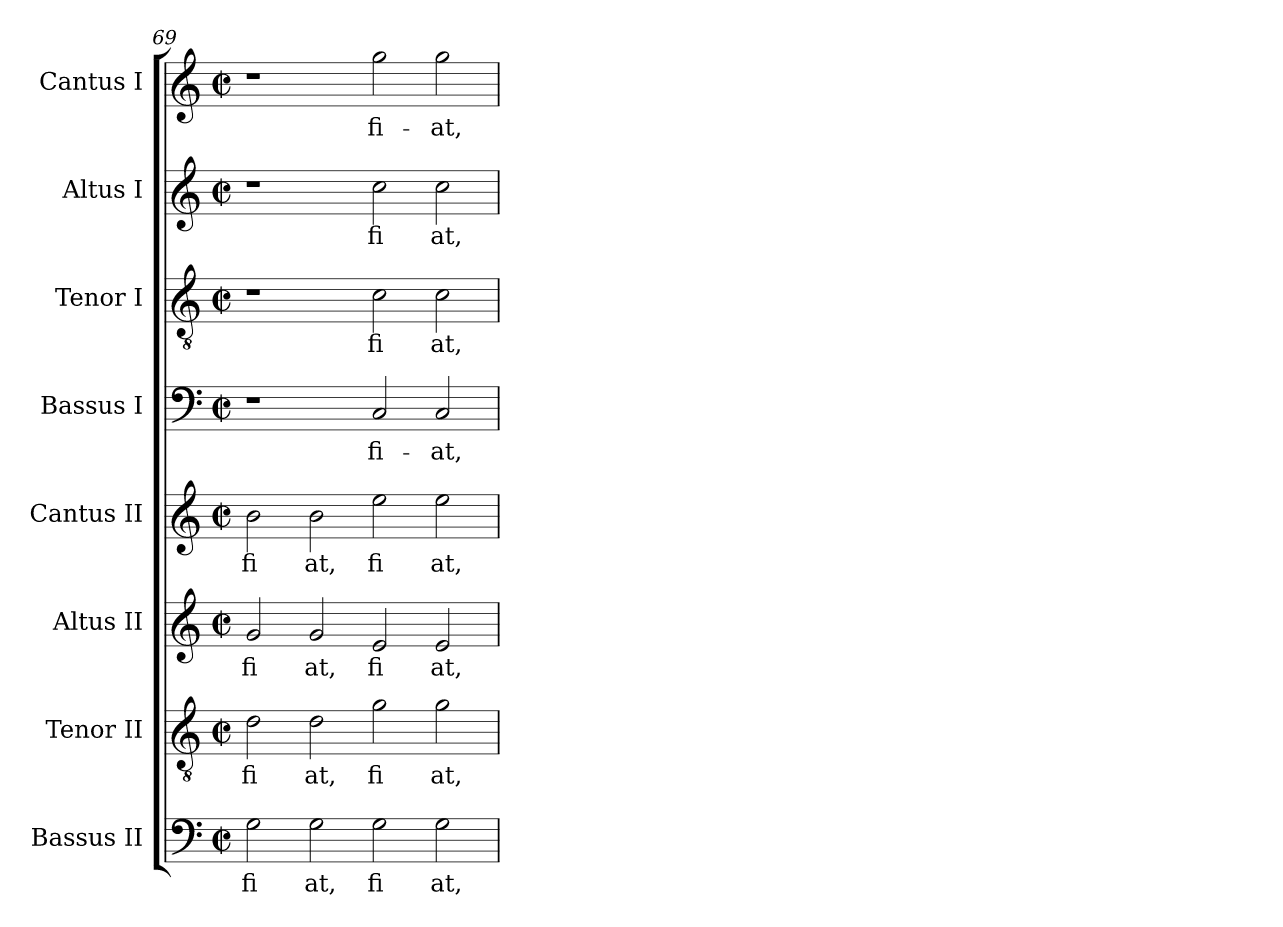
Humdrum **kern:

**kern	**text	**kern	**text	**kern	**text	**kern	**text	**kern	**text	**kern	**text	**kern	**text	**kern	**text
*part8	*part8	*part7	*part7	*part6	*part6	*part5	*part5	*part4	*part4	*part3	*part3	*part2	*part2	*part1	*part1
*staff8	*staff8	*staff7	*staff7	*staff6	*staff6	*staff5	*staff5	*staff4	*staff4	*staff3	*staff3	*staff2	*staff2	*staff1	*staff1
*I"Bassus II	*	*I"Tenor II	*	*I"Altus II	*	*I"Cantus II	*	*I"Bassus I	*	*I"Tenor I	*	*I"Altus I	*	*I"Cantus I	*
*clefF4	*	*clefGv2	*	*clefG2	*	*clefG2	*	*clefF4	*	*clefGv2	*	*clefG2	*	*clefG2	*
*M2/2	*	*M2/2	*	*M2/2	*	*M2/2	*	*M2/2	*	*M2/2	*	*M2/2	*	*M2/2	*
*met(c|)	*	*met(c|)	*	*met(c|)	*	*met(c|)	*	*met(c|)	*	*met(c|)	*	*met(c|)	*	*met(c|)	*
=69	=69	=69	=69	=69	=69	=69	=69	=69	=69	=69	=69	=69	=69	=69	=69
!	!LO:LY:b:cj	!	!LO:LY:b:cj	!	!LO:LY:b:cj	!	!LO:LY:b:cj	!	!	!	!	!	!	!	!
2G\	fi	2d\	fi	2g/	fi	2b\	fi	1r	.	1r	.	1r	.	1r	.
!	!LO:LY:b:cj	!	!LO:LY:b:cj	!	!LO:LY:b:cj	!	!LO:LY:b:cj	!	!	!	!	!	!	!	!
2G\	at,	2d\	at,	2g/	at,	2b\	at,	.	.	.	.	.	.	.	.
!	!LO:LY:b:cj	!	!LO:LY:b:cj	!	!LO:LY:b:cj	!	!LO:LY:b:cj	!	!LO:LY:b:cj	!	!LO:LY:b:cj	!	!LO:LY:b:cj	!	!LO:LY:b:cj
2G\	fi	2g\	fi	2e/	fi	2ee\	fi	2C/	fi-	2c\	fi	2cc\	fi	2gg\	fi-
!	!LO:LY:b:cj	!	!LO:LY:b:cj	!	!LO:LY:b:cj	!	!LO:LY:b:cj	!	!LO:LY:b:cj	!	!LO:LY:b:cj	!	!LO:LY:b:cj	!	!LO:LY:b:cj
2G\	at,	2g\	at,	2e/	at,	2ee\	at,	2C/	-at,	2c\	at,	2cc\	at,	2gg\	-at,
=	=	=	=	=	=	=	=	=	=	=	=	=	=	=	=
*-	*-	*-	*-	*-	*-	*-	*-	*-	*-	*-	*-	*-	*-	*-	*-
